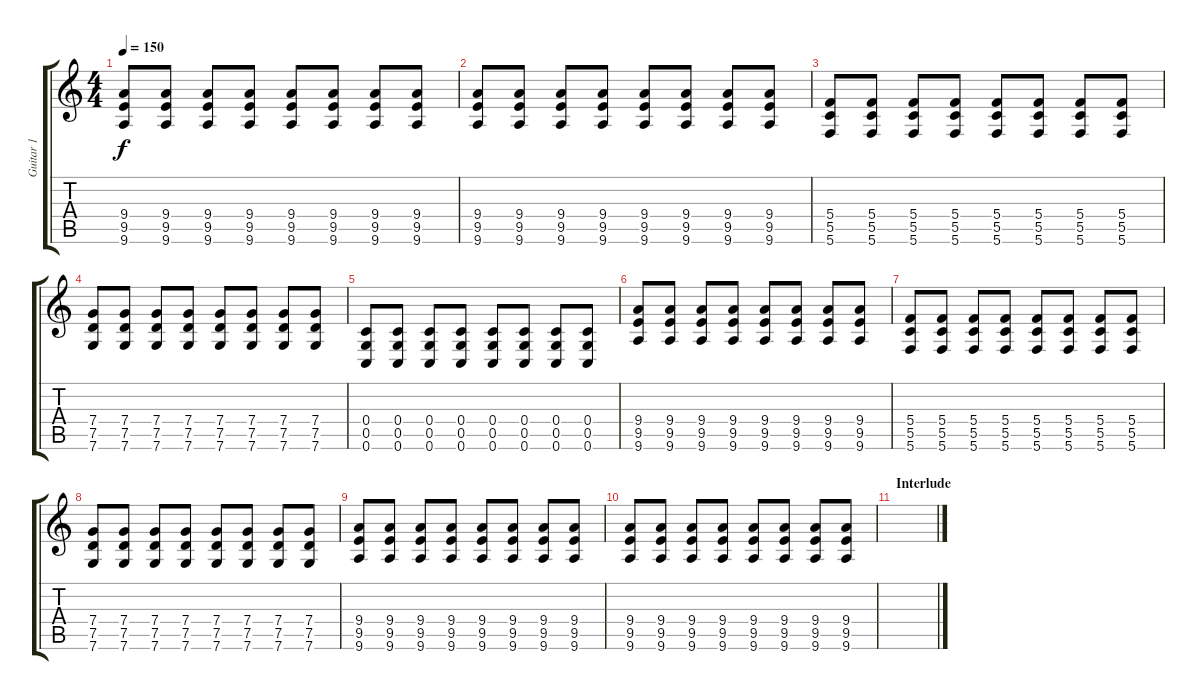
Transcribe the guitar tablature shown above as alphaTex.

\track ("Guitar 1" "Guitar 1") {instrument distortionguitar}
\staff {score tabs}
\tuning (D4 A3 F3 C3 G2 C2) {hide}
\ts (4 4)
\tempo 150
\clef g2
\ks c
(9.4 9.5 9.6).8{dy f} (9.4 9.5 9.6).8 (9.4 9.5 9.6).8 (9.4 9.5 9.6).8 (9.4 9.5 9.6).8 (9.4 9.5 9.6).8 (9.4 9.5 9.6).8 (9.4 9.5 9.6).8 |
(9.4 9.5 9.6).8 (9.4 9.5 9.6).8 (9.4 9.5 9.6).8 (9.4 9.5 9.6).8 (9.4 9.5 9.6).8 (9.4 9.5 9.6).8 (9.4 9.5 9.6).8 (9.4 9.5 9.6).8 |
(5.4 5.5 5.6).8 (5.4 5.5 5.6).8 (5.4 5.5 5.6).8 (5.4 5.5 5.6).8 (5.4 5.5 5.6).8 (5.4 5.5 5.6).8 (5.4 5.5 5.6).8 (5.4 5.5 5.6).8 |
(7.4 7.5 7.6).8 (7.4 7.5 7.6).8 (7.4 7.5 7.6).8 (7.4 7.5 7.6).8 (7.4 7.5 7.6).8 (7.4 7.5 7.6).8 (7.4 7.5 7.6).8 (7.4 7.5 7.6).8 |
(0.4 0.5 0.6).8 (0.4 0.5 0.6).8 (0.4 0.5 0.6).8 (0.4 0.5 0.6).8 (0.4 0.5 0.6).8 (0.4 0.5 0.6).8 (0.4 0.5 0.6).8 (0.4 0.5 0.6).8 |
(9.4 9.5 9.6).8 (9.4 9.5 9.6).8 (9.4 9.5 9.6).8 (9.4 9.5 9.6).8 (9.4 9.5 9.6).8 (9.4 9.5 9.6).8 (9.4 9.5 9.6).8 (9.4 9.5 9.6).8 |
(5.4 5.5 5.6).8 (5.4 5.5 5.6).8 (5.4 5.5 5.6).8 (5.4 5.5 5.6).8 (5.4 5.5 5.6).8 (5.4 5.5 5.6).8 (5.4 5.5 5.6).8 (5.4 5.5 5.6).8 |
(7.4 7.5 7.6).8 (7.4 7.5 7.6).8 (7.4 7.5 7.6).8 (7.4 7.5 7.6).8 (7.4 7.5 7.6).8 (7.4 7.5 7.6).8 (7.4 7.5 7.6).8 (7.4 7.5 7.6).8 |
(9.4 9.5 9.6).8 (9.4 9.5 9.6).8 (9.4 9.5 9.6).8 (9.4 9.5 9.6).8 (9.4 9.5 9.6).8 (9.4 9.5 9.6).8 (9.4 9.5 9.6).8 (9.4 9.5 9.6).8 |
(9.4 9.5 9.6).8 (9.4 9.5 9.6).8 (9.4 9.5 9.6).8 (9.4 9.5 9.6).8 (9.4 9.5 9.6).8 (9.4 9.5 9.6).8 (9.4 9.5 9.6).8 (9.4 9.5 9.6).8 |
\section ("" "Interlude")
